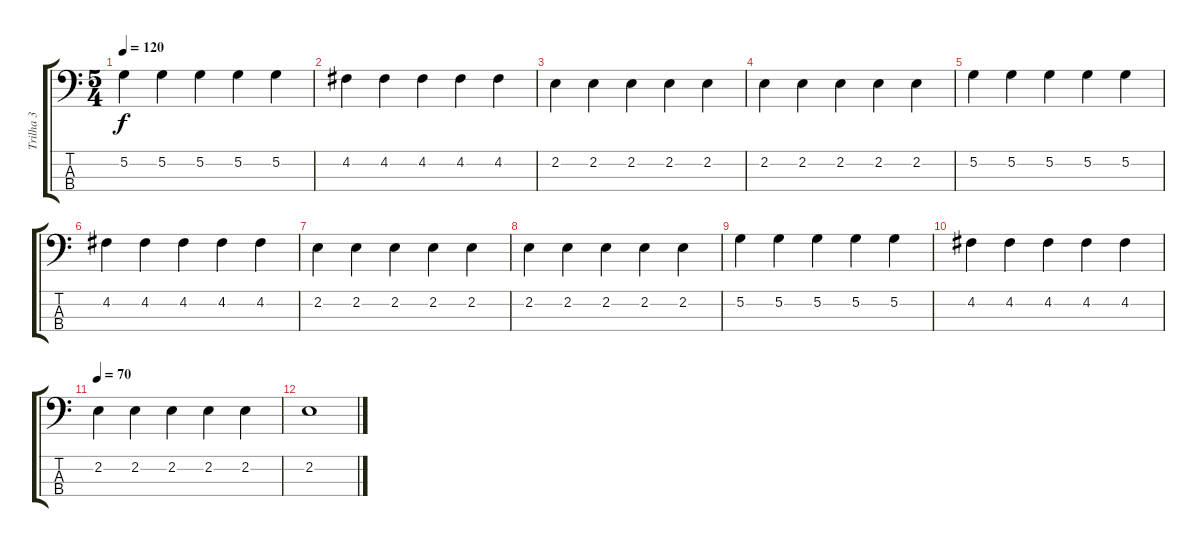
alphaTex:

\track ("Trilha 3" "Trilha 3") {instrument electricbassfinger}
\staff {score tabs}
\tuning (G2 D2 A1 E1) {hide}
\ts (5 4)
\tempo 120
\clef f4
\ks c
5.2.4{dy f} 5.2.4 5.2.4 5.2.4 5.2.4 |
4.2.4 4.2.4 4.2.4 4.2.4 4.2.4 |
2.2.4 2.2.4 2.2.4 2.2.4 2.2.4 |
2.2.4 2.2.4 2.2.4 2.2.4 2.2.4 |
5.2.4 5.2.4 5.2.4 5.2.4 5.2.4 |
4.2.4 4.2.4 4.2.4 4.2.4 4.2.4 |
2.2.4 2.2.4 2.2.4 2.2.4 2.2.4 |
2.2.4 2.2.4 2.2.4 2.2.4 2.2.4 |
5.2.4 5.2.4 5.2.4 5.2.4 5.2.4 |
4.2.4 4.2.4 4.2.4 4.2.4 4.2.4 |
\tempo 70
2.2.4 2.2.4 2.2.4 2.2.4 2.2.4 |
2.2.1
